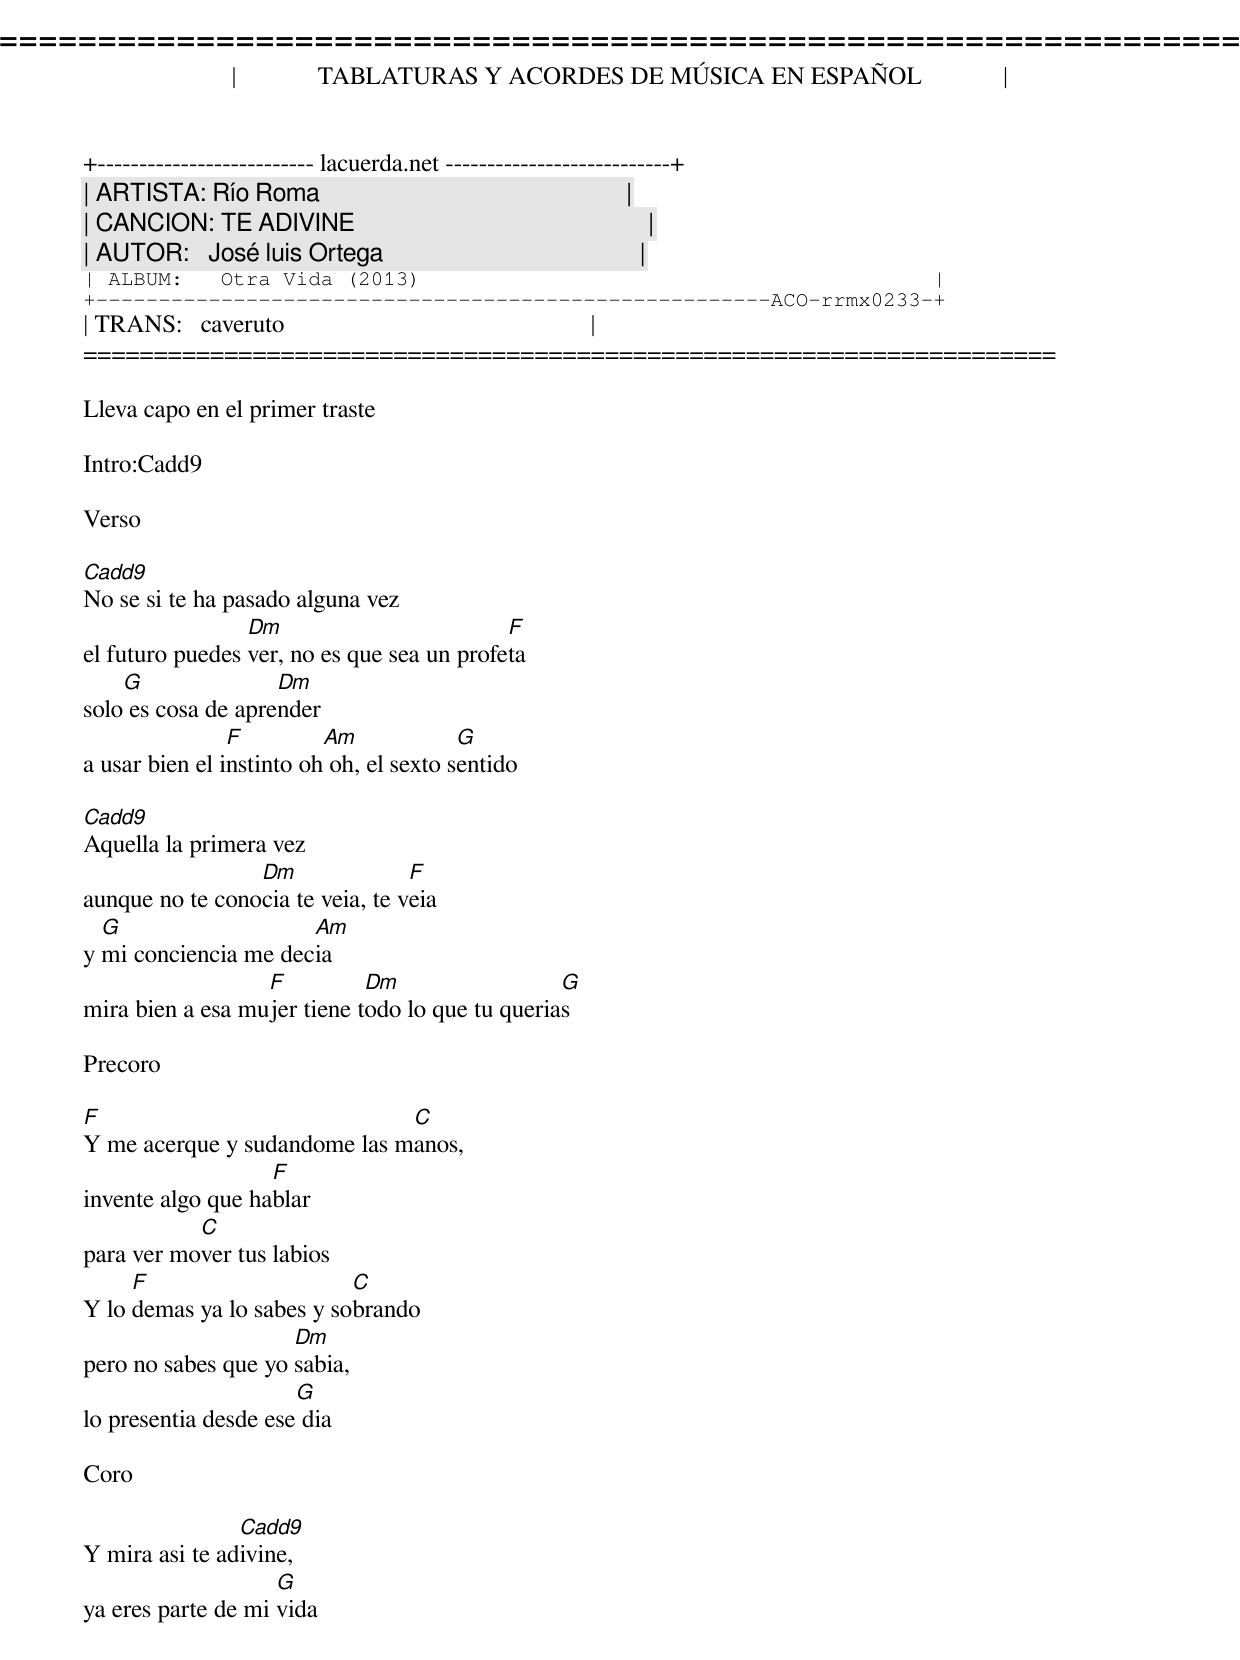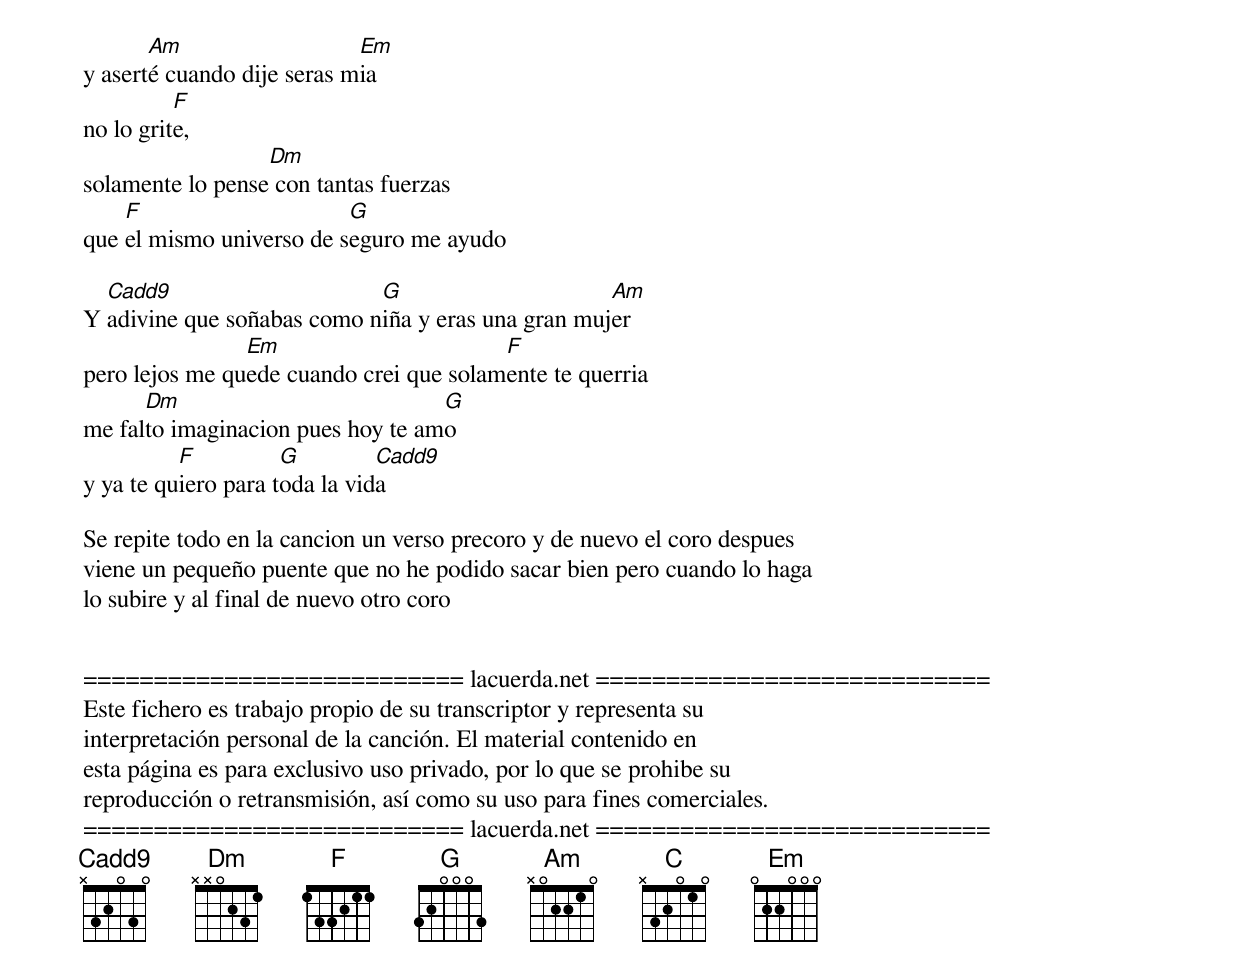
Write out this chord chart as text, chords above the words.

=====================================================================
|             TABLATURAS Y ACORDES DE MÚSICA EN ESPAÑOL             |
+-------------------------- lacuerda.net ---------------------------+
| ARTISTA: Río Roma                                                 |
| CANCION: TE ADIVINE                                               |
| AUTOR:   José luis Ortega                                         |
| ALBUM:   Otra Vida (2013)                                         |
+------------------------------------------------------ACO-rrmx0233-+
| TRANS:   caveruto                                                 |
=====================================================================

Lleva capo en el primer traste

Intro:Cadd9

Verso

Cadd9
No se si te ha pasado alguna vez
                 Dm                         F
el futuro puedes ver, no es que sea un profeta
    G               Dm
solo es cosa de aprender
                F         Am             G
a usar bien el instinto oh oh, el sexto sentido

Cadd9
Aquella la primera vez
                 Dm               F
aunque no te conocia te veia, te veia
  G                   Am
y mi conciencia me decia
                  F          Dm                  G
mira bien a esa mujer tiene todo lo que tu querias

Precoro

F                             C
Y me acerque y sudandome las manos,
                   F
invente algo que hablar
           C
para ver mover tus labios
     F                     C
Y lo demas ya lo sabes y sobrando
                     Dm
pero no sabes que yo sabia,
                      G
lo presentia desde ese dia

Coro

                Cadd9
Y mira asi te adivine,
                    G
ya eres parte de mi vida
       Am                   Em
y aserté cuando dije seras mia
          F
no lo grite,
                  Dm
solamente lo pense con tantas fuerzas
    F                     G
que el mismo universo de seguro me ayudo

  Cadd9                     G                      Am
Y adivine que soñabas como niña y eras una gran mujer
                Em                       F
pero lejos me quede cuando crei que solamente te querria
      Dm                           G
me falto imaginacion pues hoy te amo
          F          G         Cadd9
y ya te quiero para toda la vida

Se repite todo en la cancion un verso precoro y de nuevo el coro despues
viene un pequeño puente que no he podido sacar bien pero cuando lo haga
lo subire y al final de nuevo otro coro


=========================== lacuerda.net ============================
Este fichero es trabajo propio de su transcriptor y representa su
interpretación personal de la canción. El material contenido en
esta página es para exclusivo uso privado, por lo que se prohibe su
reproducción o retransmisión, así como su uso para fines comerciales.
=========================== lacuerda.net ============================
